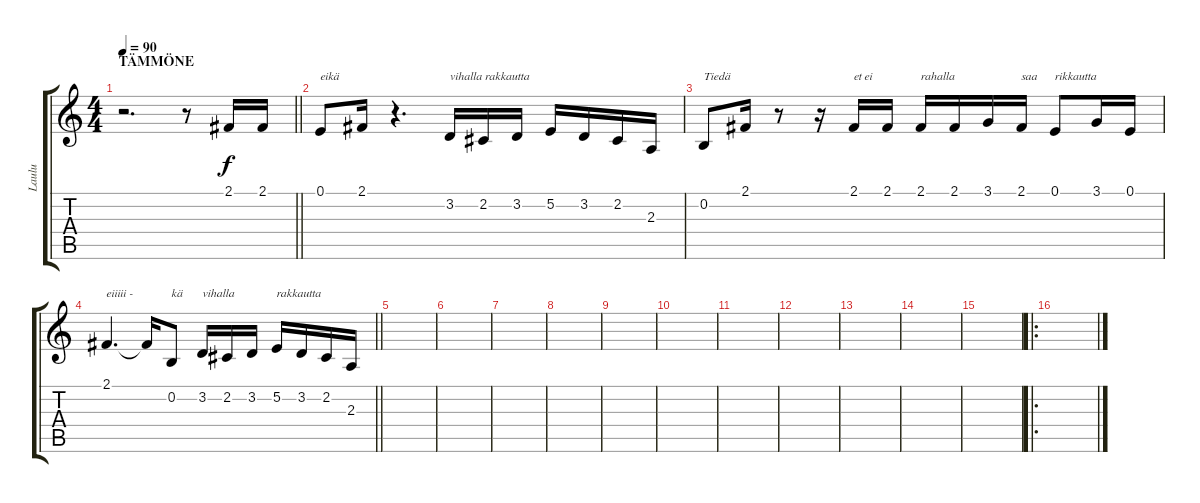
\track ("Laulu" "Laulu") {mute instrument lead6voice}
\staff {score tabs}
\tuning (E4 B3 G3 D3 A2 E2) {hide}
\ts (4 4)
\section ("" "TÄMMÖNE")
\tempo 90
\clef g2
\barLineRight lightlight
\ks c
r.2{d dy f} r.8 2.1.16 2.1.16 |
0.1.8{txt "eikä"} 2.1.16 r.4{d} 3.2.16{txt "vihalla rakkautta"} 2.2.16 3.2.16 5.2.16 3.2.16 2.2.16 2.3.16 |
0.2.8{txt "Tiedä"} 2.1.16 r.8 r.16 2.1.16{txt "et ei"} 2.1.16 2.1.16{txt "rahalla"} 2.1.16 3.1.16 2.1.16{txt "saa"} 0.1.8{txt "rikkautta"} 3.1.16 0.1.16 |
\barLineRight lightlight
2.1.4{d txt "eiiiii -"} 2.1{t}.16 0.2.8{txt "kä"} 3.2.16{txt "vihalla"} 2.2.16 3.2.16 5.2.16{txt "rakkautta"} 3.2.16 2.2.16 2.3.16 |
|
|
|
|
|
|
|
|
|
|
|
\ro
